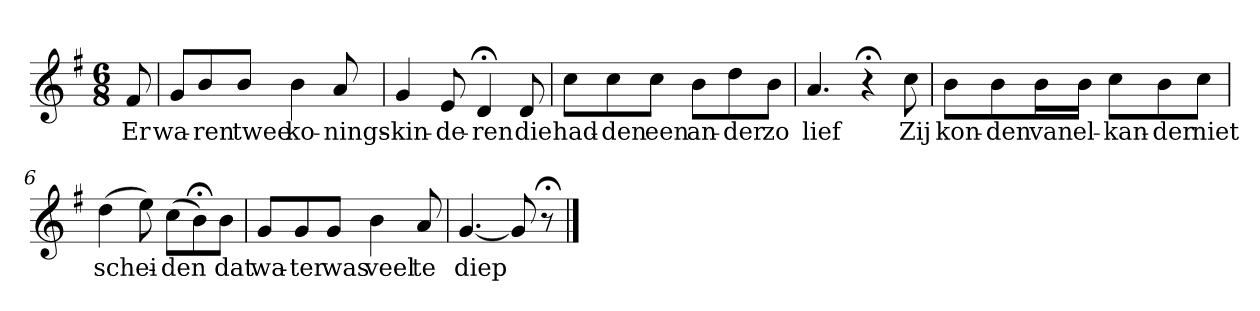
**kern	**text
*part1	*part1
*staff1	*staff1
*k[f#]	*
*G:	*
*M6/8	*
*MM120	*
=	=
8f#	Er
=1	=1
8gL	wa-
8b	-ren
8bJ	twee
4b	ko-
8a	-nings-
=2	=2
4g	-kin-
8e	-de-
4d;<	-ren
8d	die
=3	=3
8ccL	had-
8cc	-den
8ccJ	een
8bL	an-
8dd	-der
8bJ	zo
=4	=4
4.a	lief
4r;<	.
8cc	Zij
=5	=5
8bL	kon-
8b	-den
16bL	van
16bJJ	el-
8ccL	-kan-
8b	-der
8ccJ	niet
=6	=6
(4dd	schei-
8ee)	.
(8ccL	-den
8b;<)	.
8bJ	dat
=7	=7
8gL	wa-
8g	-ter
8gJ	was
4b	veel
8a	te
=8	=8
[4.g	diep
8g]	.
8r;<	.
==	==
*-	*-
